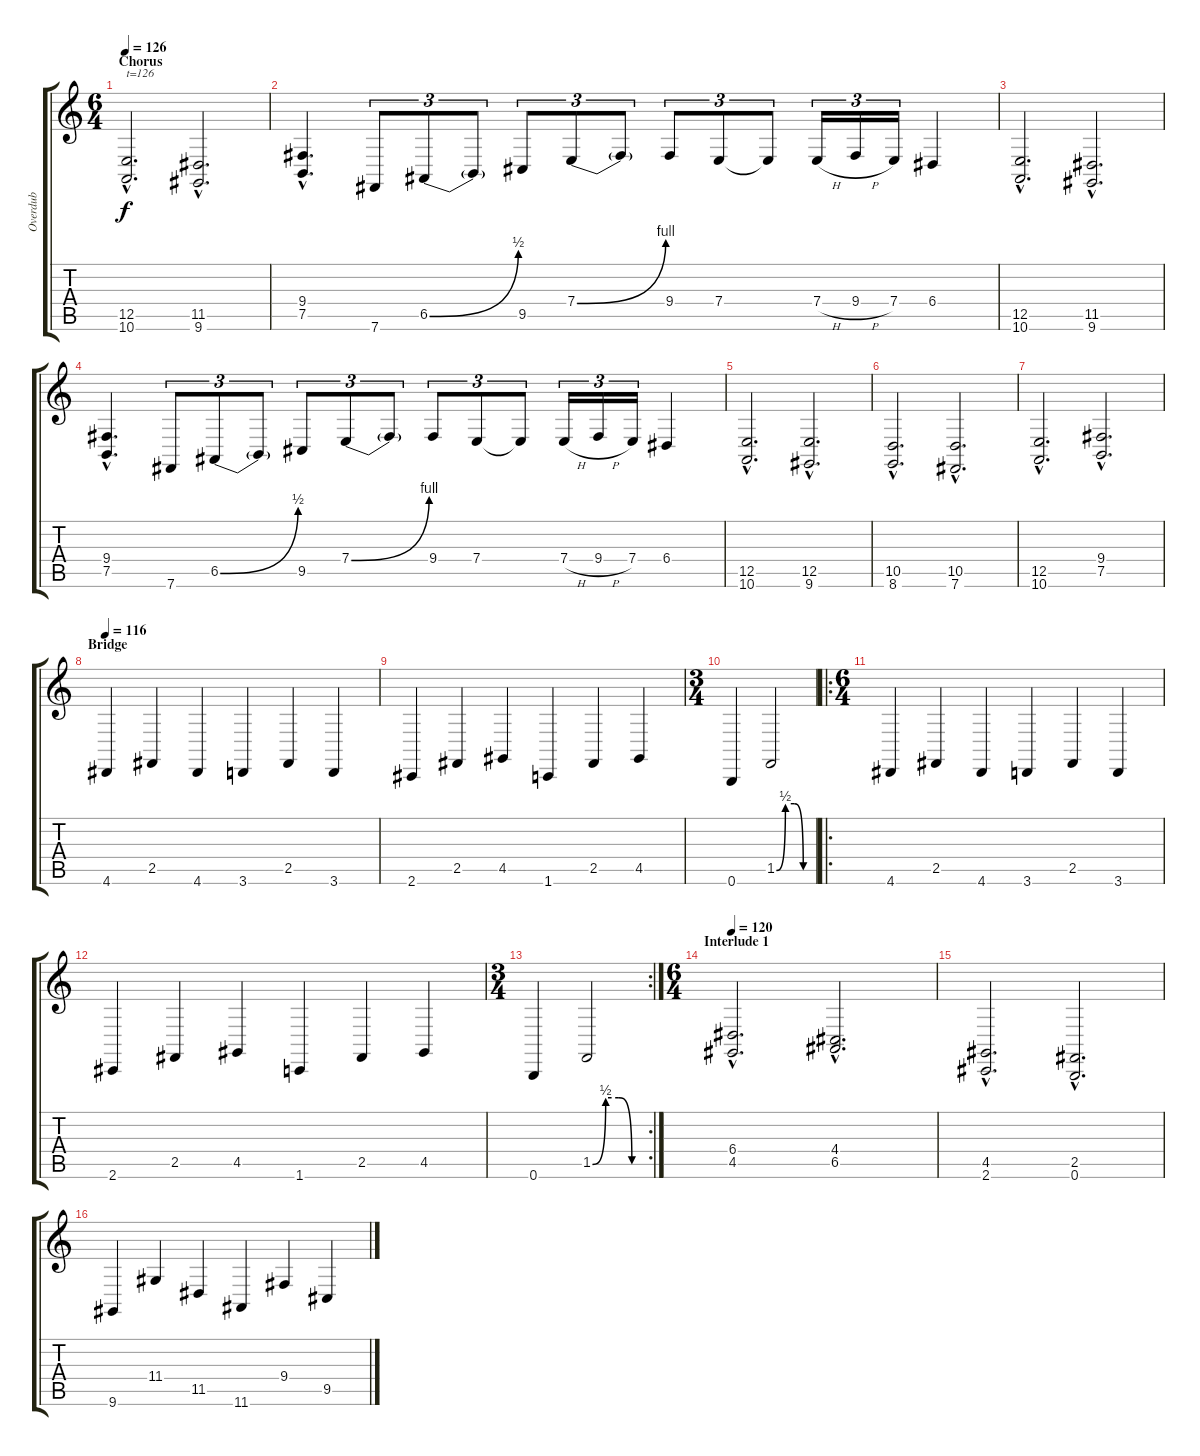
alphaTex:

\track ("Overdub" "Overdub") {instrument lead2sawtooth}
\staff {score tabs}
\tuning (B3 Gb3 D3 A2 E2 B1) {hide}
\ts (6 4)
\section ("" "Chorus")
\tempo 126
\clef g2
\ks c
(12.5{hac} 10.6{hac}).2{d txt "t=126" dy f volume 10 balance 16 instrument lead2sawtooth} (11.5{hac} 9.6{hac}).2{d} |
(9.4{hac} 7.5{hac}).4{d} 7.6.8{tu (3 2)} 6.5{be (bend 0 0 60 2)}.8{tu (3 2)} 6.5{t}.8{tu (3 2)} 9.5.8{tu (3 2)} 7.4{be (bend 0 0 60 4)}.8{tu (3 2)} 7.4{t}.8{tu (3 2)} 9.4.8{tu (3 2)} 7.4.8{tu (3 2)} 7.4{t}.8{tu (3 2)} 7.4{h}.16{tu (3 2)} 9.4{h}.16{tu (3 2)} 7.4.16{tu (3 2)} 6.4.4 |
(12.5{hac} 10.6{hac}).2{d} (11.5{hac} 9.6{hac}).2{d} |
(9.4{hac} 7.5{hac}).4{d} 7.6.8{tu (3 2)} 6.5{be (bend 0 0 60 2)}.8{tu (3 2)} 6.5{t}.8{tu (3 2)} 9.5.8{tu (3 2)} 7.4{be (bend 0 0 60 4)}.8{tu (3 2)} 7.4{t}.8{tu (3 2)} 9.4.8{tu (3 2)} 7.4.8{tu (3 2)} 7.4{t}.8{tu (3 2)} 7.4{h}.16{tu (3 2)} 9.4{h}.16{tu (3 2)} 7.4.16{tu (3 2)} 6.4.4 |
(12.5{hac} 10.6{hac}).2{d} (12.5{hac} 9.6{hac}).2{d} |
(10.5{hac} 8.6{hac}).2{d} (10.5{hac} 7.6{hac}).2{d} |
(12.5{hac} 10.6{hac}).2{d} (9.4{hac} 7.5{hac}).2{d} |
\section ("" "Bridge")
\tempo 116
4.6.4{volume 10 balance 16 instrument lead2sawtooth} 2.5.4 4.6.4 3.6.4 2.5.4 3.6.4 |
2.6.4 2.5.4 4.5.4 1.6.4 2.5.4 4.5.4 |
\ts (3 4)
0.6.4 1.5{be (custom 0 0 15 2 30 2 45 0 60 0)}.2 |
\ro
\ts (6 4)
4.6.4 2.5.4 4.6.4 3.6.4 2.5.4 3.6.4 |
2.6.4 2.5.4 4.5.4 1.6.4 2.5.4 4.5.4 |
\rc 2
\ts (3 4)
0.6.4 1.5{be (custom 0 0 15 2 30 2 45 0 60 0)}.2 |
\ts (6 4)
\section ("" "Interlude 1")
\tempo 120
(6.4{hac} 4.5{hac}).2{d volume 10 balance 16 instrument lead2sawtooth} (4.4{hac} 6.5{hac}).2{d} |
(4.5{hac} 2.6{hac}).2{d} (2.5{hac} 0.6{hac}).2{d} |
9.6.4 11.4.4 11.5.4 11.6.4 9.4.4 9.5.4
